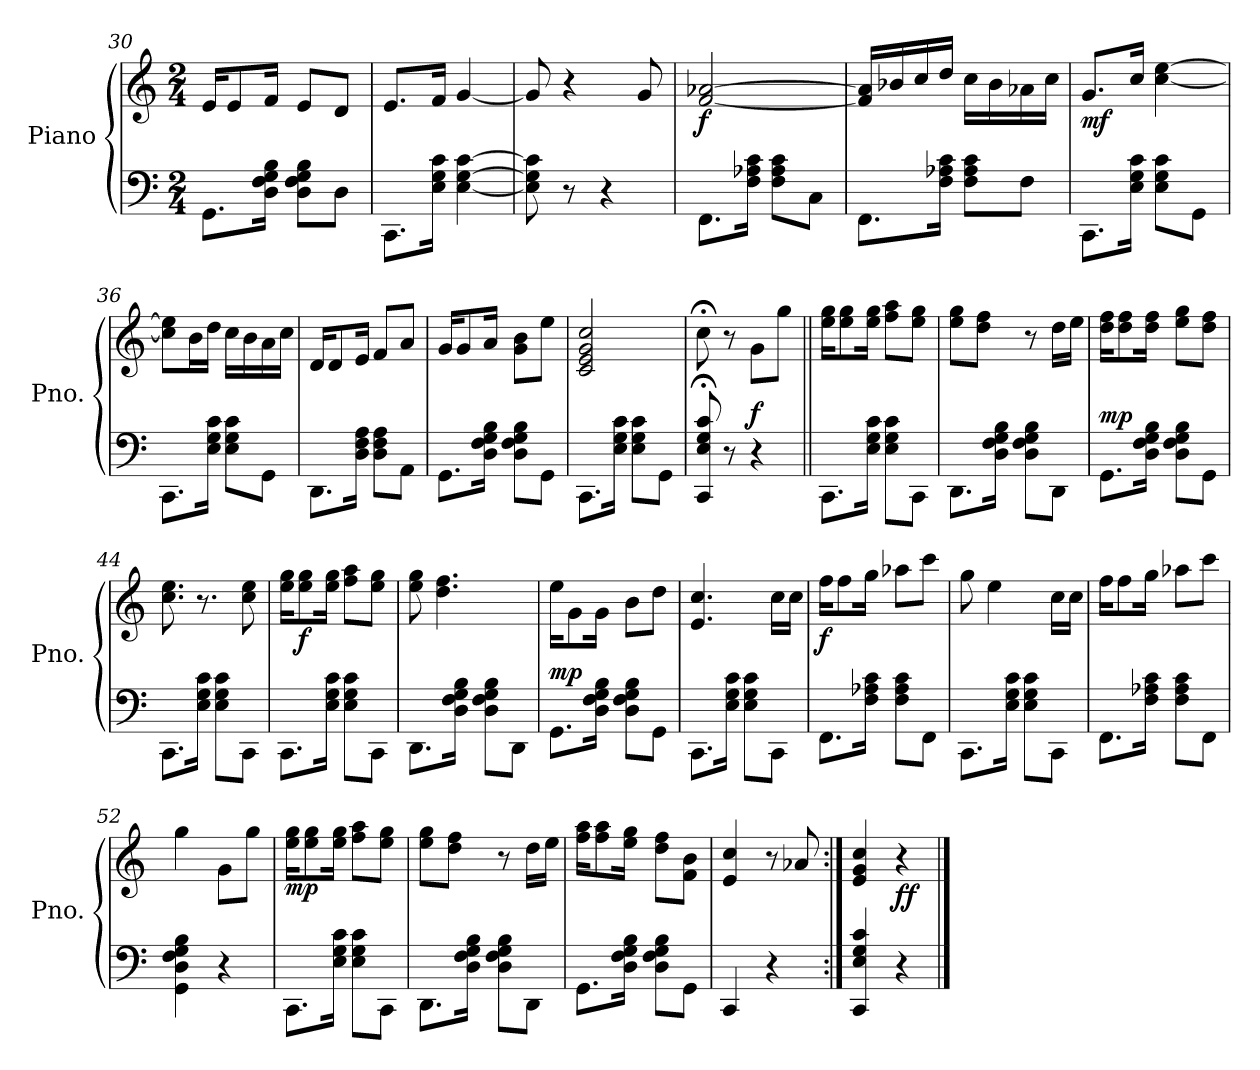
**kern	**kern	**dynam
*part1	*part1	*part1
*staff2	*staff1	*staff1/2
*I"Piano	*	*
*I'Pno.	*	*
*clefF4	*clefG2	*
*k[]	*k[]	*
*M2/4	*M2/4	*
=30	=30	=30
8.GG\L	16e/KL	.
.	8e/	.
16D\ 16F\ 16G\ 16B\Jk	16f/Jk	.
8D\ 8F\ 8G\ 8B\L	8e/L	.
8D\J	8d/J	.
=31	=31	=31
8.CC\L	8.e/L	.
16E\ 16G\ 16c\Jk	16f/Jk	.
[4E\ [4G\ [4c\	[4g/	.
=32	=32	=32
8E\] 8G\] 8c\]	8g/]	.
8r	4r	.
4r	.	.
.	8g/	.
!!LO:PB:g=z
=33	=33	=33
!	!	!LO:DY:b
8.FF\L	[2f/ [2a-X/	f
16F\ 16A-X\ 16c\Jk	.	.
8F\ 8A-\ 8c\L	.	.
8C\J	.	.
=34	=34	=34
8.FF\L	16f/] 16a-/]LL	.
.	16b-X/	.
.	16cc/	.
16F\ 16A-X\ 16c\Jk	16dd/JJ	.
8F\ 8A-\ 8c\L	16cc\LL	.
.	16b-\	.
8F\J	16a-X\	.
.	16cc\JJ	.
=35	=35	=35
!	!	!LO:DY:b
8.CC\L	8.g/L	mf
16E\ 16G\ 16c\Jk	16cc/Jk	.
8E\ 8G\ 8c\L	[4cc\ [4ee\	.
8GG\J	.	.
=36	=36	=36
8.CC\L	8cc\] 8ee\]L	.
.	16b\L	.
16E\ 16G\ 16c\Jk	16dd\JJ	.
8E\ 8G\ 8c\L	16cc\LL	.
.	16b\	.
8GG\J	16a\	.
.	16cc\JJ	.
=37	=37	=37
8.DD\L	16d/KL	.
.	8d/	.
16D\ 16F\ 16A\Jk	16e/Jk	.
8D\ 8F\ 8A\L	8f/L	.
8AA\J	8a/J	.
=38	=38	=38
8.GG\L	16g/KL	.
.	8g/	.
16D\ 16F\ 16G\ 16B\Jk	16a/Jk	.
8D\ 8F\ 8G\ 8B\L	8g\ 8b\L	.
8GG\J	8ee\J	.
!!LO:LB:g=z
=39	=39	=39
8.CC\L	2c/ 2e/ 2g/ 2cc/	.
16E\ 16G\ 16c\Jk	.	.
8E\ 8G\ 8c\L	.	.
8GG\J	.	.
=40	=40	=40
8CC/;< 8E/;< 8G/;< 8c/;<	8cc;<\	.
8r	8r	.
!	!	!LO:DY:a=2
4r	8g\L	f
.	8gg\J	.
=41||	=41||	=41||
8.CC\L	16ee\ 16gg\KL	.
.	8ee\ 8gg\	.
16E\ 16G\ 16c\Jk	16ee\ 16gg\Jk	.
8E\ 8G\ 8c\L	8ff\ 8aa\L	.
8CC\J	8ee\ 8gg\J	.
=42	=42	=42
8.DD\L	8ee\ 8gg\L	.
.	8dd\ 8ff\J	.
16D\ 16F\ 16G\ 16B\Jk	.	.
8D\ 8F\ 8G\ 8B\L	8r	.
8DD\J	16dd\LL	.
.	16ee\JJ	.
=43	=43	=43
!	!	!LO:DY:a=2
8.GG\L	16dd\ 16ff\KL	mp
.	8dd\ 8ff\	.
16D\ 16F\ 16G\ 16B\Jk	16dd\ 16ff\Jk	.
8D\ 8F\ 8G\ 8B\L	8ee\ 8gg\L	.
8GG\J	8dd\ 8ff\J	.
=44	=44	=44
8.CC\L	8.cc\ 8.ee\	.
16E\ 16G\ 16c\Jk	8.r	.
8E\ 8G\ 8c\L	.	.
8CC\J	8cc\ 8ee\	.
=45	=45	=45
8.CC\L	16ee\ 16gg\KL	.
!	!	!LO:DY:b
.	8ee\ 8gg\	f
16E\ 16G\ 16c\Jk	16ee\ 16gg\Jk	.
8E\ 8G\ 8c\L	8ff\ 8aa\L	.
8CC\J	8ee\ 8gg\J	.
!!LO:LB:g=z
=46	=46	=46
8.DD\L	8ee\ 8gg\	.
.	4.dd\ 4.ff\	.
16D\ 16F\ 16G\ 16B\Jk	.	.
8D\ 8F\ 8G\ 8B\L	.	.
8DD\J	.	.
=47	=47	=47
!	!	!LO:DY:a=2
8.GG\L	16ee\KL	mp
.	8g\	.
16D\ 16F\ 16G\ 16B\Jk	16g\Jk	.
8D\ 8F\ 8G\ 8B\L	8b\L	.
8GG\J	8dd\J	.
=48	=48	=48
8.CC\L	4.e/ 4.cc/	.
16E\ 16G\ 16c\Jk	.	.
8E\ 8G\ 8c\L	.	.
8CC\J	16cc\LL	.
.	16cc\JJ	.
=49	=49	=49
!	!	!LO:DY:b
8.FF\L	16ff\KL	f
.	8ff\	.
16F\ 16A-X\ 16c\Jk	16gg\Jk	.
8F\ 8A-\ 8c\L	8aa-X\L	.
8FF\J	8ccc\J	.
=50	=50	=50
8.CC\L	8gg\	.
.	4ee\	.
16E\ 16G\ 16c\Jk	.	.
8E\ 8G\ 8c\L	.	.
8CC\J	16cc\LL	.
.	16cc\JJ	.
=51	=51	=51
8.FF\L	16ff\KL	.
.	8ff\	.
16F\ 16A-X\ 16c\Jk	16gg\Jk	.
8F\ 8A-\ 8c\L	8aa-X\L	.
8FF\J	8ccc\J	.
!!LO:LB:g=z
=52	=52	=52
4GG\ 4D\ 4F\ 4G\ 4B\	4ggZ\	.
4r	8g\L	.
.	8gg\J	.
=53	=53	=53
!	!	!LO:DY:b
8.CC\L	16ee\ 16gg\KL	mp
.	8ee\ 8gg\	.
16E\ 16G\ 16c\Jk	16ee\ 16gg\Jk	.
8E\ 8G\ 8c\L	8ff\ 8aa\L	.
8CC\J	8ee\ 8gg\J	.
=54	=54	=54
8.DD\L	8ee\ 8gg\L	.
.	8dd\ 8ff\J	.
16D\ 16F\ 16G\ 16B\Jk	.	.
8D\ 8F\ 8G\ 8B\L	8r	.
8DD\J	16dd\LL	.
.	16ee\JJ	.
=55	=55	=55
8.GG\L	16ff\ 16aa\KL	.
.	8ff\ 8aa\	.
16D\ 16F\ 16G\ 16B\Jk	16ee\ 16gg\Jk	.
8D\ 8F\ 8G\ 8B\L	8dd\ 8ff\L	.
8GG\J	8f\ 8b\J	.
=56	=56	=56
4CC/	4e/ 4cc/	.
4r	8r	.
.	8a-X/	.
=57:|!	=57:|!	=57:|!
4CC/ 4E/ 4G/ 4c/	4e/ 4g/ 4cc/	.
!	!	!LO:DY:b
4r	4r	ff
==	==	==
*-	*-	*-
